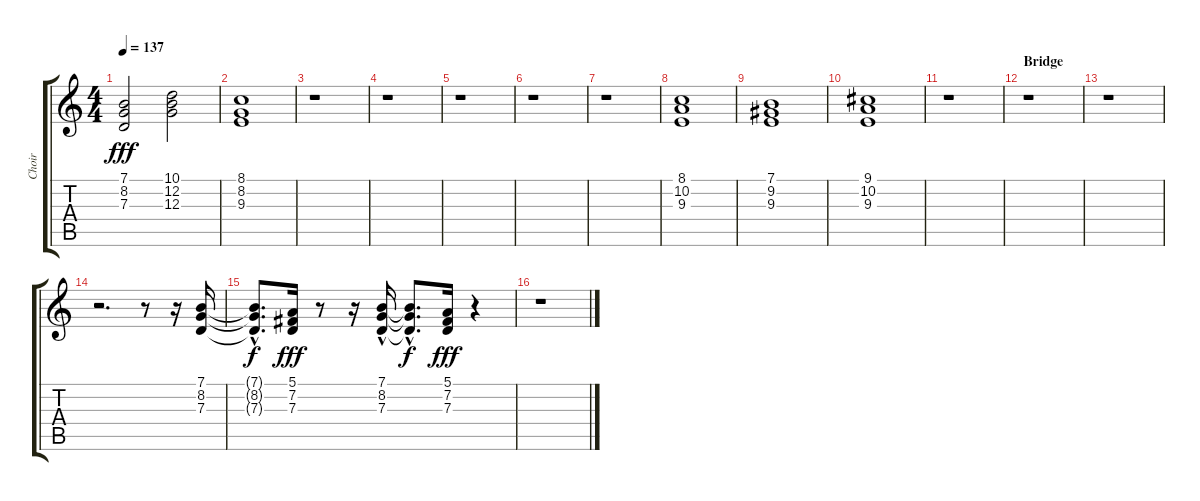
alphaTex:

\track ("Choir" "Choir") {instrument choiraahs}
\staff {score tabs}
\tuning (E4 B3 G3 D3 A2 E2) {hide}
\ts (4 4)
\tempo 137
\clef g2
\ks c
(7.1 8.2 7.3).2{dy fff} (10.1 12.2 12.3).2 |
(8.1 8.2 9.3).1 |
r.1 |
r.1 |
r.1 |
r.1 |
r.1 |
(8.1 10.2 9.3).1 |
(7.1 9.2 9.3).1 |
(9.1 10.2 9.3).1 |
r.1 |
\section ("" "Bridge")
r.1 |
r.1 |
r.2{d} r.8 r.16 (7.1 8.2 7.3).16 |
(7.1{hac t} 8.2{hac t} 7.3{hac t}).8{d dy f} (5.1 7.2 7.3).16{dy fff} r.8 r.16 (7.1{hac} 8.2{hac} 7.3).16 (7.1{hac t} 8.2{hac t} 7.3{hac t}).8{d dy f} (5.1 7.2 7.3).16{dy fff} r.4 |
r.1
